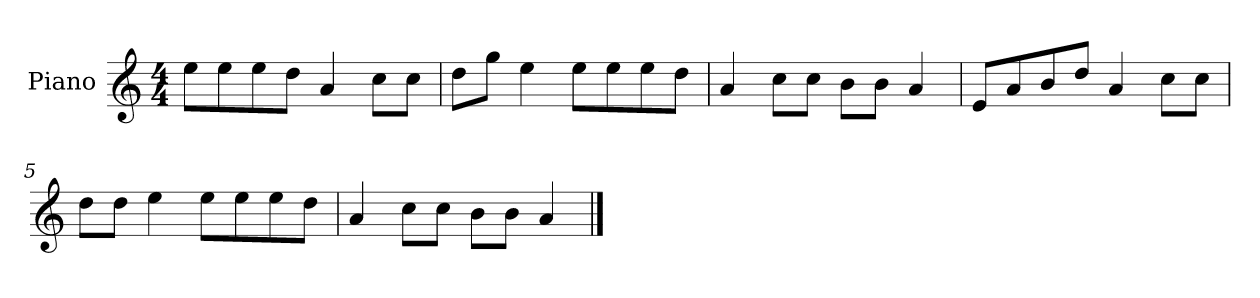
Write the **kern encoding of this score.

**kern
*part1
*staff1
*I"Piano
*I'P-no
*clefG2
*k[]
*M4/4
*MM90
=1
8ee\L
8ee\
8ee\
8dd\J
4a/
8cc\L
8cc\J
=2
8dd\L
8gg\J
4ee\
8ee\L
8ee\
8ee\
8dd\J
=3
4a/
8cc\L
8cc\J
8b\L
8b\J
4a/
=4
8e/L
8a/
8b/
8dd/J
4a/
8cc\L
8cc\J
=5
8dd\L
8dd\J
4ee\
8ee\L
8ee\
8ee\
8dd\J
!!LO:LB:g=z
=6
4a/
8cc\L
8cc\J
8b\L
8b\J
4a/
==
*-
